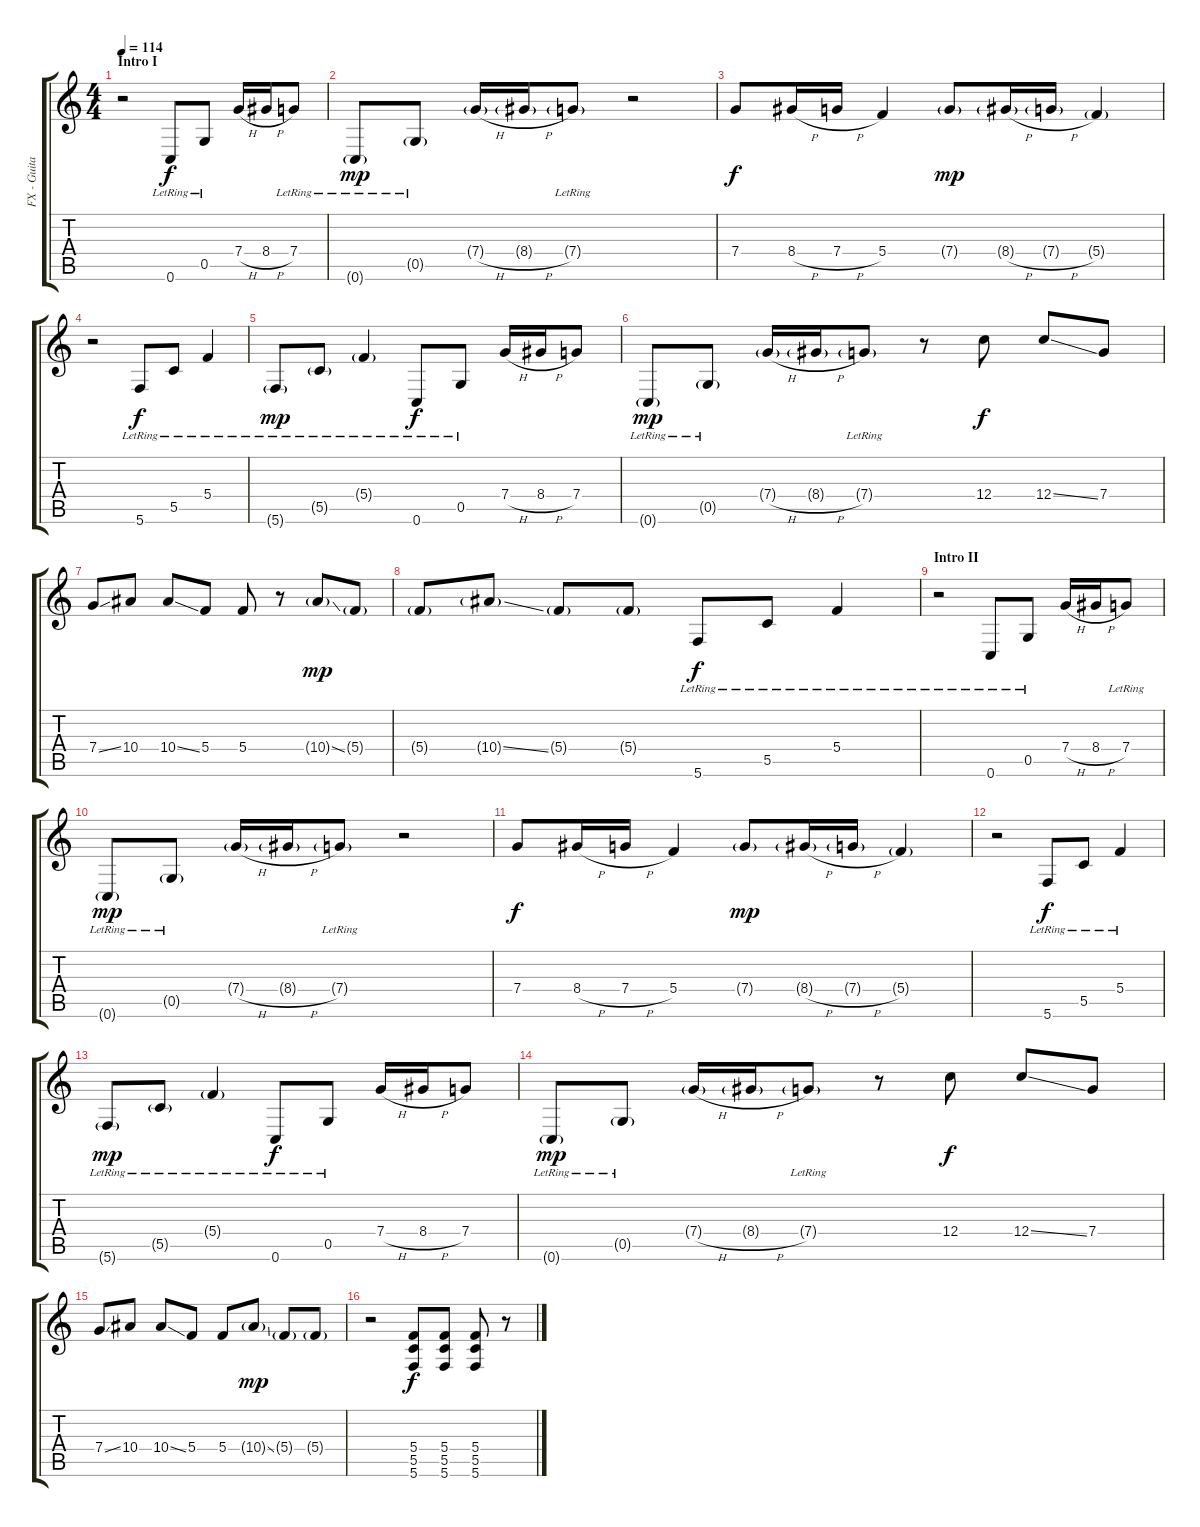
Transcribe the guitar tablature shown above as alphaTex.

\track ("FX - Guitar Delay" "FX - Guita") {instrument electricguitarclean}
\staff {score tabs}
\tuning (D4 A3 F3 C3 G2 C2) {hide}
\ts (4 4)
\section ("" "Intro I")
\tempo 114
\clef g2
\ks c
r.2{dy f instrument electricguitarclean} 0.6{lr}.8 0.5{lr}.8 7.4{h}.16 8.4{h}.16 7.4{lr}.8 |
0.6{g lr}.8{dy mp} 0.5{g lr}.8 7.4{h g}.16 8.4{h g}.16 7.4{g lr}.8 r.2 |
7.4.8{dy f} 8.4{h}.16 7.4{h}.16 5.4.4 7.4{g}.8{dy mp} 8.4{h g}.16 7.4{h g}.16 5.4{g}.4 |
r.2 5.6{lr}.8{dy f} 5.5{lr}.8 5.4{lr}.4 |
5.6{g lr}.8{dy mp} 5.5{g lr}.8 5.4{g lr}.4 0.6{lr}.8{dy f} 0.5{lr}.8 7.4{h}.16 8.4{h}.16 7.4.8 |
0.6{g lr}.8{dy mp} 0.5{g lr}.8 7.4{h g}.16 8.4{h g}.16 7.4{g lr}.8 r.8 12.4.8{dy f} 12.4{ss}.8 7.4.8 |
7.4{ss}.8 10.4.8 10.4{ss}.8 5.4.8 5.4.8 r.8 10.4{ss g}.8{dy mp} 5.4{g}.8 |
5.4{g}.8 10.4{ss g}.8 5.4{g}.8 5.4{g}.8 5.6{lr}.8{dy f} 5.5{lr}.8 5.4{lr}.4 |
\section ("" "Intro II")
r.2 0.6{lr}.8 0.5{lr}.8 7.4{h}.16 8.4{h}.16 7.4{lr}.8 |
0.6{g lr}.8{dy mp} 0.5{g lr}.8 7.4{h g}.16 8.4{h g}.16 7.4{g lr}.8 r.2 |
7.4.8{dy f} 8.4{h}.16 7.4{h}.16 5.4.4 7.4{g}.8{dy mp} 8.4{h g}.16 7.4{h g}.16 5.4{g}.4 |
r.2 5.6{lr}.8{dy f} 5.5{lr}.8 5.4{lr}.4 |
5.6{g lr}.8{dy mp} 5.5{g lr}.8 5.4{g lr}.4 0.6{lr}.8{dy f} 0.5{lr}.8 7.4{h}.16 8.4{h}.16 7.4.8 |
0.6{g lr}.8{dy mp} 0.5{g lr}.8 7.4{h g}.16 8.4{h g}.16 7.4{g lr}.8 r.8 12.4.8{dy f} 12.4{ss}.8 7.4.8 |
7.4{ss}.8 10.4.8 10.4{ss}.8 5.4.8 5.4.8 10.4{ss g}.8{dy mp} 5.4{g}.8 5.4{g}.8 |
r.2 (5.4 5.5 5.6).8{dy f} (5.4 5.5 5.6).8 (5.4 5.5 5.6).8 r.8
